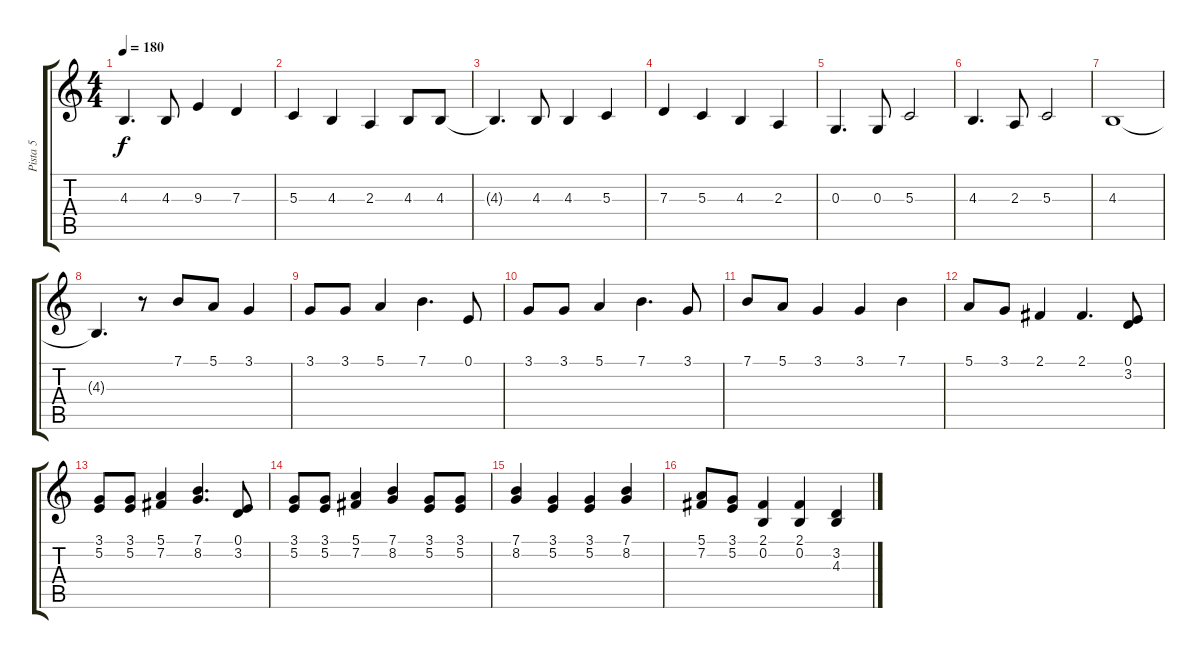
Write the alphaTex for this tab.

\track ("Pista 5" "Pista 5") {instrument flute}
\staff {score tabs}
\tuning (E4 B3 G3 D3 A2 E2) {hide}
\ts (4 4)
\tempo 180
\clef g2
\ks c
4.3.4{d dy f} 4.3.8 9.3.4 7.3.4 |
5.3.4 4.3.4 2.3.4 4.3.8 4.3.8 |
4.3{t}.4{d} 4.3.8 4.3.4 5.3.4 |
7.3.4 5.3.4 4.3.4 2.3.4 |
0.3.4{d} 0.3.8 5.3.2 |
4.3.4{d} 2.3.8 5.3.2 |
4.3.1 |
4.3{t}.4{d} r.8 7.1.8 5.1.8 3.1.4 |
3.1.8 3.1.8 5.1.4 7.1.4{d} 0.1.8 |
3.1.8 3.1.8 5.1.4 7.1.4{d} 3.1.8 |
7.1.8 5.1.8 3.1.4 3.1.4 7.1.4 |
5.1.8 3.1.8 2.1.4 2.1.4{d} (0.1 3.2).8 |
(3.1 5.2).8 (3.1 5.2).8 (5.1 7.2).4 (7.1 8.2).4{d} (0.1 3.2).8 |
(3.1 5.2).8 (3.1 5.2).8 (5.1 7.2).4 (7.1 8.2).4 (3.1 5.2).8 (3.1 5.2).8 |
(7.1 8.2).4 (3.1 5.2).4 (3.1 5.2).4 (7.1 8.2).4 |
(5.1 7.2).8 (3.1 5.2).8 (2.1 0.2).4 (2.1 0.2).4 (3.2 4.3).4
